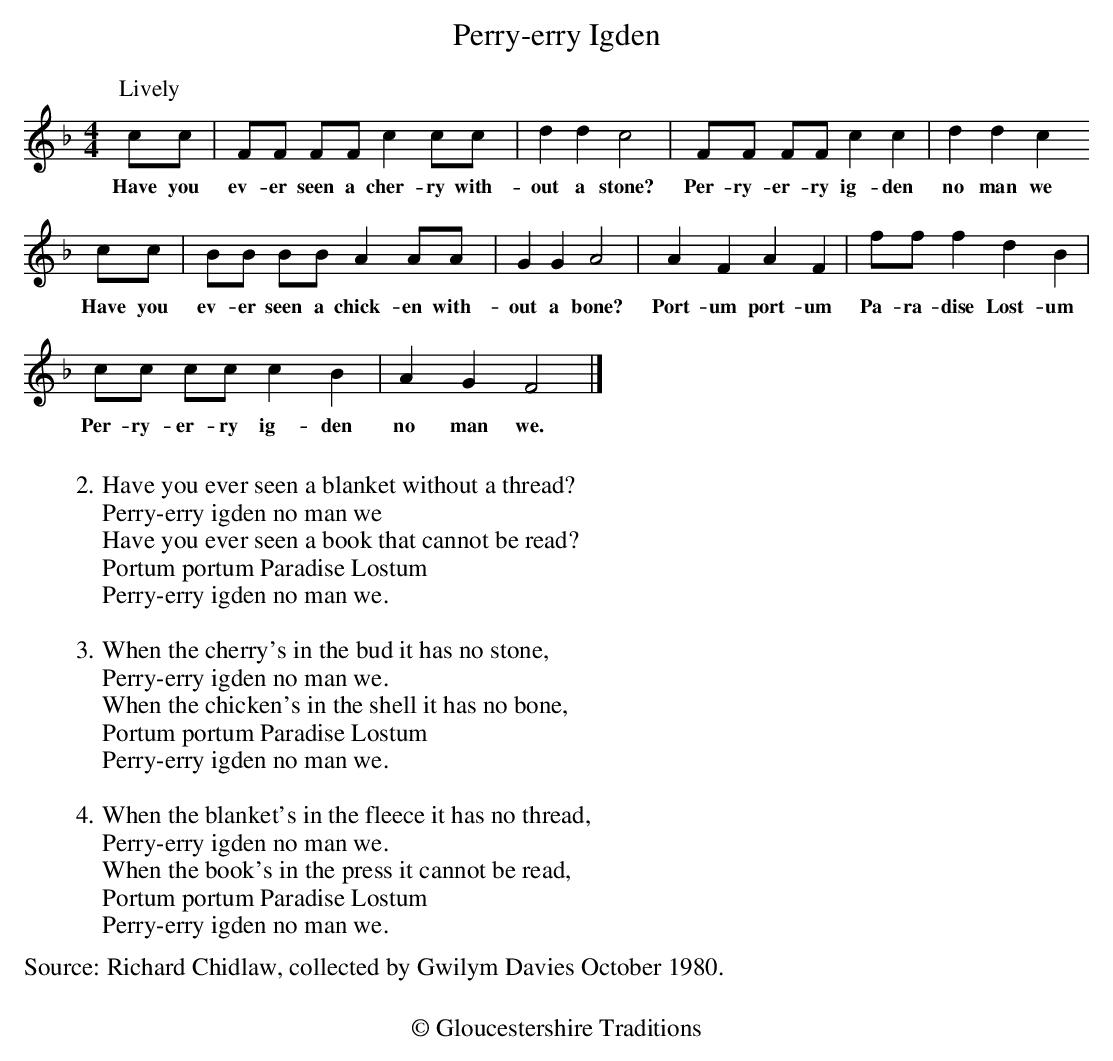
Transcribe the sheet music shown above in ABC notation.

X:1
T: Perry-erry Igden
M: 4/4
L: 1/4
K: F
[P:Lively]c/c/ | F/F/ F/F/ c c/c/ | ddc2 | F/F/ F/F/ cc |ddc
w:Have you ev-er seen a cher-ry with-out a stone? Per-ry-er-ry ig-den no man we
c/c/ | B/B/ B/B/ AA/A/ | GGA2 | AFAF | f/f/fdB |
w:Have you ev-er seen a chick-en with-out a bone? Port-um port-um Pa-ra-dise Lost-um
c/c/ c/c/ cB | AGF2 |]
w:Per-ry-er-ry ig-den no man we.
W:
W:2.Have you ever seen a blanket without a thread?
W:Perry-erry igden no man we
W:Have you ever seen a book that cannot be read?
W:Portum portum Paradise Lostum
W:Perry-erry igden no man we.
W:
W:3.When the cherry's in the bud it has no stone,
W:Perry-erry igden no man we.
W:When the chicken's in the shell it has no bone,
W:Portum portum Paradise Lostum
W:Perry-erry igden no man we.
W:
W:4.When the blanket's in the fleece it has no thread,
W:Perry-erry igden no man we.
W:When the book's in the press it cannot be read,
W:Portum portum Paradise Lostum
W:Perry-erry igden no man we.
